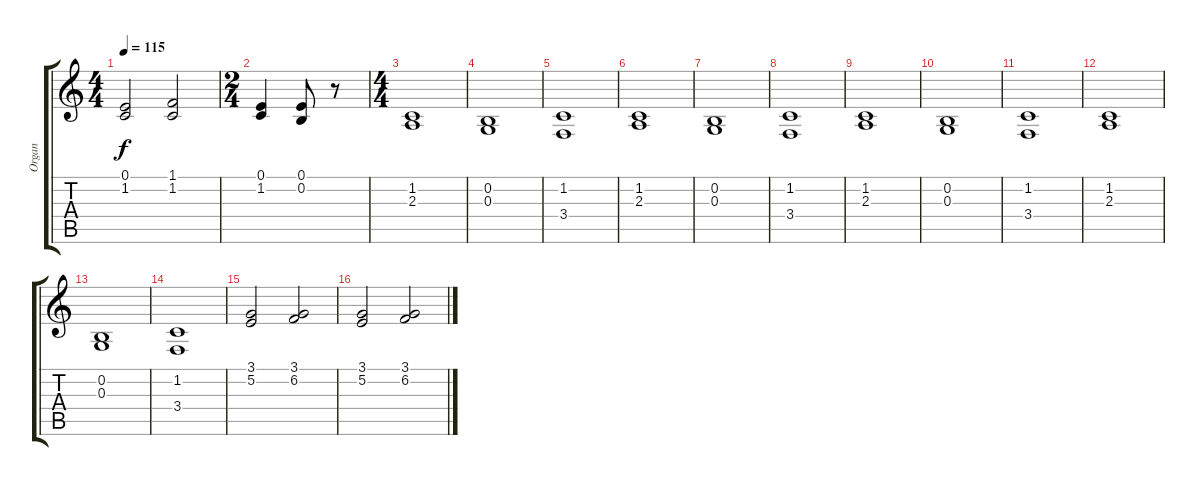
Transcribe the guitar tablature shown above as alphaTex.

\track ("Organ" "Organ") {instrument percussiveorgan}
\staff {score tabs}
\tuning (E4 B3 G3 D3 A2 E2) {hide}
\ts (4 4)
\tempo 115
\clef g2
\ks c
(0.1 1.2).2{dy f} (1.1 1.2).2 |
\ts (2 4)
(0.1 1.2).4 (0.1 0.2).8 r.8 |
\ts (4 4)
(1.2 2.3).1 |
(0.2 0.3).1 |
(1.2 3.4).1 |
(1.2 2.3).1 |
(0.2 0.3).1 |
(1.2 3.4).1 |
(1.2 2.3).1 |
(0.2 0.3).1 |
(1.2 3.4).1 |
(1.2 2.3).1 |
(0.2 0.3).1 |
(1.2 3.4).1 |
(3.1 5.2).2 (3.1 6.2).2 |
(3.1 5.2).2 (3.1 6.2).2
